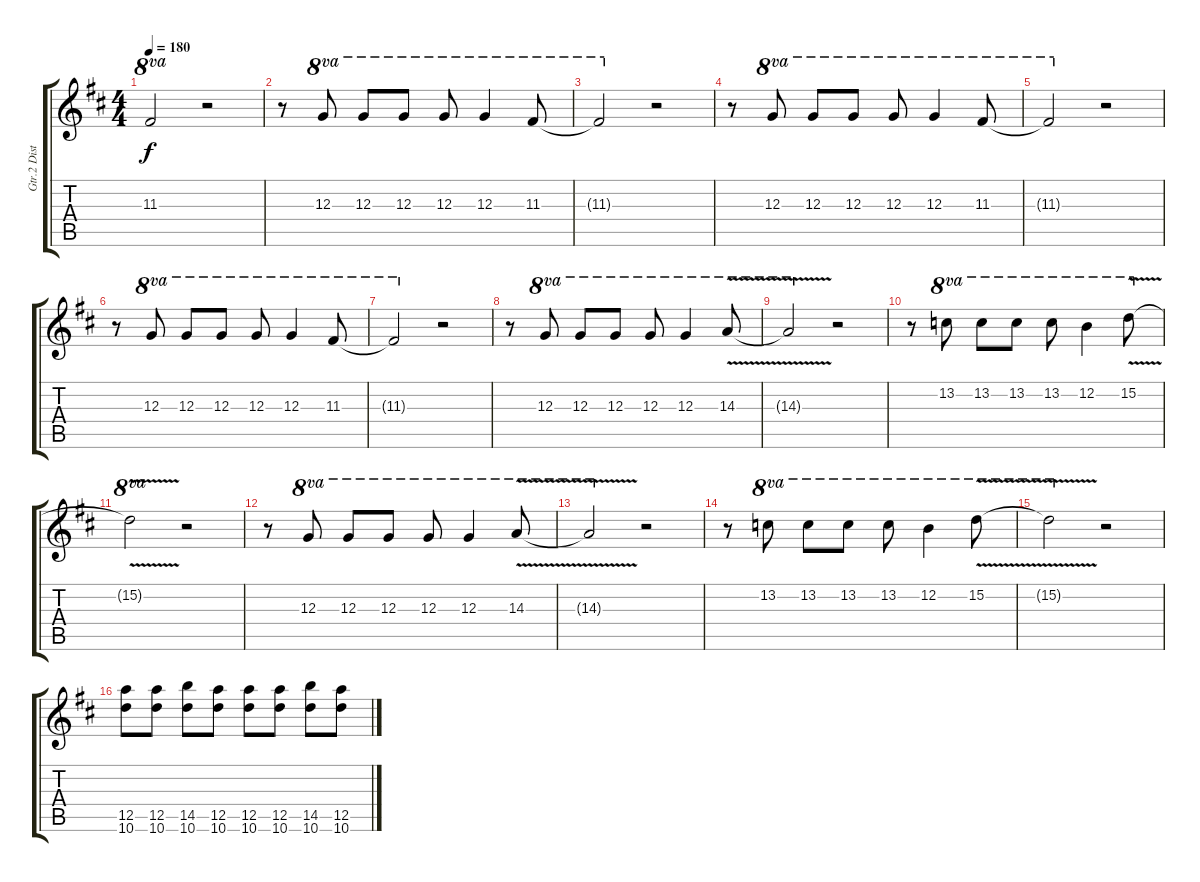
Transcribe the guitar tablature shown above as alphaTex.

\track ("Gtr.2 Distortion Gtr." "Gtr.2 Dist") {instrument distortionguitar}
\staff {score tabs}
\tuning (E4 B3 G3 D4 A3 E3) {hide}
\ts (4 4)
\tempo 180
\clef g2
\ks d
11.3{t}.2{ot 8va dy f} r.2 |
r.8 12.3.8{ot 8va} 12.3.8{ot 8va} 12.3.8{ot 8va} 12.3.8{ot 8va} 12.3.4{ot 8va} 11.3.8{ot 8va} |
11.3{t}.2{ot 8va} r.2 |
r.8 12.3.8{ot 8va} 12.3.8{ot 8va} 12.3.8{ot 8va} 12.3.8{ot 8va} 12.3.4{ot 8va} 11.3.8{ot 8va} |
11.3{t}.2{ot 8va} r.2 |
r.8 12.3.8{ot 8va} 12.3.8{ot 8va} 12.3.8{ot 8va} 12.3.8{ot 8va} 12.3.4{ot 8va} 11.3.8{ot 8va} |
11.3{t}.2{ot 8va} r.2 |
r.8 12.3.8{ot 8va} 12.3.8{ot 8va} 12.3.8{ot 8va} 12.3.8{ot 8va} 12.3.4{ot 8va} 14.3{v}.8{ot 8va} |
14.3{v t}.2{ot 8va} r.2 |
r.8 13.2.8{ot 8va} 13.2.8{ot 8va} 13.2.8{ot 8va} 13.2.8{ot 8va} 12.2.4{ot 8va} 15.2{v}.8{ot 8va} |
15.2{v t}.2{ot 8va} r.2 |
r.8 12.3.8{ot 8va} 12.3.8{ot 8va} 12.3.8{ot 8va} 12.3.8{ot 8va} 12.3.4{ot 8va} 14.3{v}.8{ot 8va} |
14.3{v t}.2{ot 8va} r.2 |
r.8 13.2.8{ot 8va} 13.2.8{ot 8va} 13.2.8{ot 8va} 13.2.8{ot 8va} 12.2.4{ot 8va} 15.2{v}.8{ot 8va} |
15.2{v t}.2{ot 8va} r.2 |
(12.5 10.6).8 (12.5 10.6).8 (14.5 10.6).8 (12.5 10.6).8 (12.5 10.6).8 (12.5 10.6).8 (14.5 10.6).8 (12.5 10.6).8
